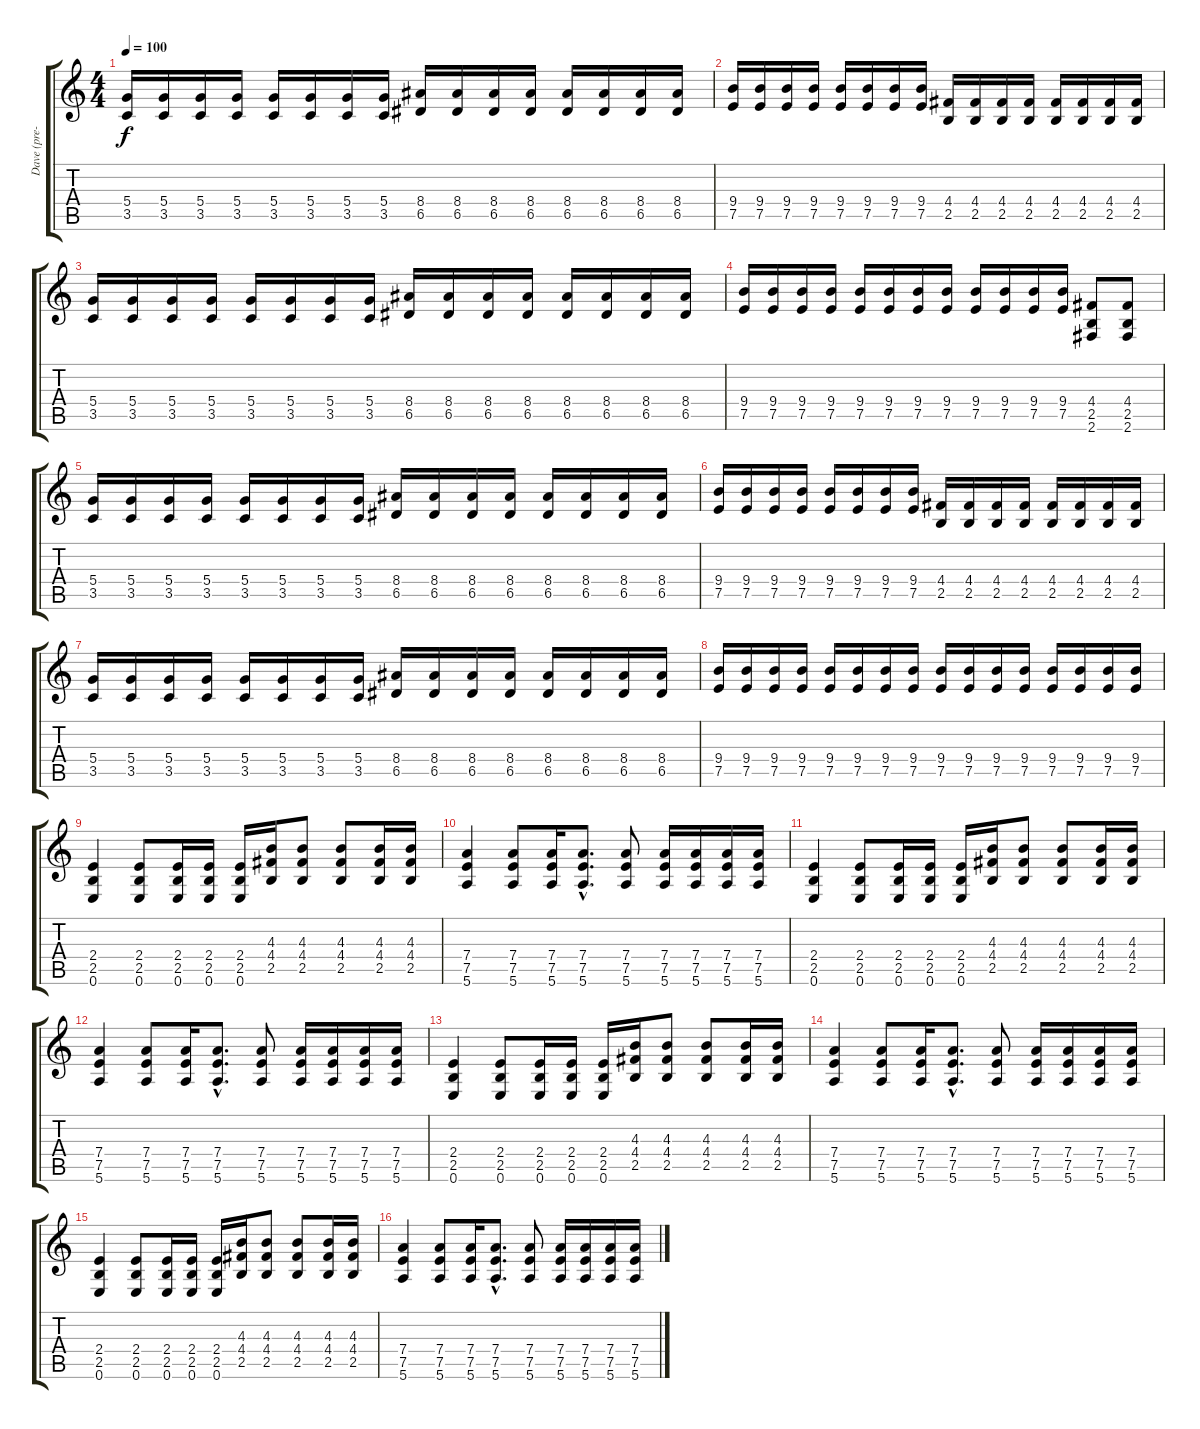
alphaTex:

\track ("Dave (pre-chorus and chorus)" "Dave (pre-") {instrument overdrivenguitar}
\staff {score tabs}
\tuning (E4 B3 G3 D3 A2 E2) {hide}
\ts (4 4)
\tempo 100
\clef g2
\ks c
(5.4 3.5).16{dy f} (5.4 3.5).16 (5.4 3.5).16 (5.4 3.5).16 (5.4 3.5).16 (5.4 3.5).16 (5.4 3.5).16 (5.4 3.5).16 (8.4 6.5).16 (8.4 6.5).16 (8.4 6.5).16 (8.4 6.5).16 (8.4 6.5).16 (8.4 6.5).16 (8.4 6.5).16 (8.4 6.5).16 |
(9.4 7.5).16 (9.4 7.5).16 (9.4 7.5).16 (9.4 7.5).16 (9.4 7.5).16 (9.4 7.5).16 (9.4 7.5).16 (9.4 7.5).16 (4.4 2.5).16 (4.4 2.5).16 (4.4 2.5).16 (4.4 2.5).16 (4.4 2.5).16 (4.4 2.5).16 (4.4 2.5).16 (4.4 2.5).16 |
(5.4 3.5).16 (5.4 3.5).16 (5.4 3.5).16 (5.4 3.5).16 (5.4 3.5).16 (5.4 3.5).16 (5.4 3.5).16 (5.4 3.5).16 (8.4 6.5).16 (8.4 6.5).16 (8.4 6.5).16 (8.4 6.5).16 (8.4 6.5).16 (8.4 6.5).16 (8.4 6.5).16 (8.4 6.5).16 |
(9.4 7.5).16 (9.4 7.5).16 (9.4 7.5).16 (9.4 7.5).16 (9.4 7.5).16 (9.4 7.5).16 (9.4 7.5).16 (9.4 7.5).16 (9.4 7.5).16 (9.4 7.5).16 (9.4 7.5).16 (9.4 7.5).16 (4.4 2.5 2.6).8 (4.4 2.5 2.6).8 |
(5.4 3.5).16 (5.4 3.5).16 (5.4 3.5).16 (5.4 3.5).16 (5.4 3.5).16 (5.4 3.5).16 (5.4 3.5).16 (5.4 3.5).16 (8.4 6.5).16 (8.4 6.5).16 (8.4 6.5).16 (8.4 6.5).16 (8.4 6.5).16 (8.4 6.5).16 (8.4 6.5).16 (8.4 6.5).16 |
(9.4 7.5).16 (9.4 7.5).16 (9.4 7.5).16 (9.4 7.5).16 (9.4 7.5).16 (9.4 7.5).16 (9.4 7.5).16 (9.4 7.5).16 (4.4 2.5).16 (4.4 2.5).16 (4.4 2.5).16 (4.4 2.5).16 (4.4 2.5).16 (4.4 2.5).16 (4.4 2.5).16 (4.4 2.5).16 |
(5.4 3.5).16 (5.4 3.5).16 (5.4 3.5).16 (5.4 3.5).16 (5.4 3.5).16 (5.4 3.5).16 (5.4 3.5).16 (5.4 3.5).16 (8.4 6.5).16 (8.4 6.5).16 (8.4 6.5).16 (8.4 6.5).16 (8.4 6.5).16 (8.4 6.5).16 (8.4 6.5).16 (8.4 6.5).16 |
(9.4 7.5).16 (9.4 7.5).16 (9.4 7.5).16 (9.4 7.5).16 (9.4 7.5).16 (9.4 7.5).16 (9.4 7.5).16 (9.4 7.5).16 (9.4 7.5).16 (9.4 7.5).16 (9.4 7.5).16 (9.4 7.5).16 (9.4 7.5).16 (9.4 7.5).16 (9.4 7.5).16 (9.4 7.5).16 |
(2.4 2.5 0.6).4 (2.4 2.5 0.6).8 (2.4 2.5 0.6).16 (2.4 2.5 0.6).16 (2.4 2.5 0.6).16 (4.3 4.4 2.5).16 (4.3 4.4 2.5).8 (4.3 4.4 2.5).8 (4.3 4.4 2.5).16 (4.3 4.4 2.5).16 |
(7.4 7.5 5.6).4 (7.4 7.5 5.6).8 (7.4 7.5 5.6).16 (7.4{hac} 7.5{hac} 5.6{hac}).8{d} (7.4 7.5 5.6).8 (7.4 7.5 5.6).16 (7.4 7.5 5.6).16 (7.4 7.5 5.6).16 (7.4 7.5 5.6).16 |
(2.4 2.5 0.6).4 (2.4 2.5 0.6).8 (2.4 2.5 0.6).16 (2.4 2.5 0.6).16 (2.4 2.5 0.6).16 (4.3 4.4 2.5).16 (4.3 4.4 2.5).8 (4.3 4.4 2.5).8 (4.3 4.4 2.5).16 (4.3 4.4 2.5).16 |
(7.4 7.5 5.6).4 (7.4 7.5 5.6).8 (7.4 7.5 5.6).16 (7.4{hac} 7.5{hac} 5.6{hac}).8{d} (7.4 7.5 5.6).8 (7.4 7.5 5.6).16 (7.4 7.5 5.6).16 (7.4 7.5 5.6).16 (7.4 7.5 5.6).16 |
(2.4 2.5 0.6).4 (2.4 2.5 0.6).8 (2.4 2.5 0.6).16 (2.4 2.5 0.6).16 (2.4 2.5 0.6).16 (4.3 4.4 2.5).16 (4.3 4.4 2.5).8 (4.3 4.4 2.5).8 (4.3 4.4 2.5).16 (4.3 4.4 2.5).16 |
(7.4 7.5 5.6).4 (7.4 7.5 5.6).8 (7.4 7.5 5.6).16 (7.4{hac} 7.5{hac} 5.6{hac}).8{d} (7.4 7.5 5.6).8 (7.4 7.5 5.6).16 (7.4 7.5 5.6).16 (7.4 7.5 5.6).16 (7.4 7.5 5.6).16 |
(2.4 2.5 0.6).4 (2.4 2.5 0.6).8 (2.4 2.5 0.6).16 (2.4 2.5 0.6).16 (2.4 2.5 0.6).16 (4.3 4.4 2.5).16 (4.3 4.4 2.5).8 (4.3 4.4 2.5).8 (4.3 4.4 2.5).16 (4.3 4.4 2.5).16 |
(7.4 7.5 5.6).4 (7.4 7.5 5.6).8 (7.4 7.5 5.6).16 (7.4{hac} 7.5{hac} 5.6{hac}).8{d} (7.4 7.5 5.6).8 (7.4 7.5 5.6).16 (7.4 7.5 5.6).16 (7.4 7.5 5.6).16 (7.4 7.5 5.6).16
